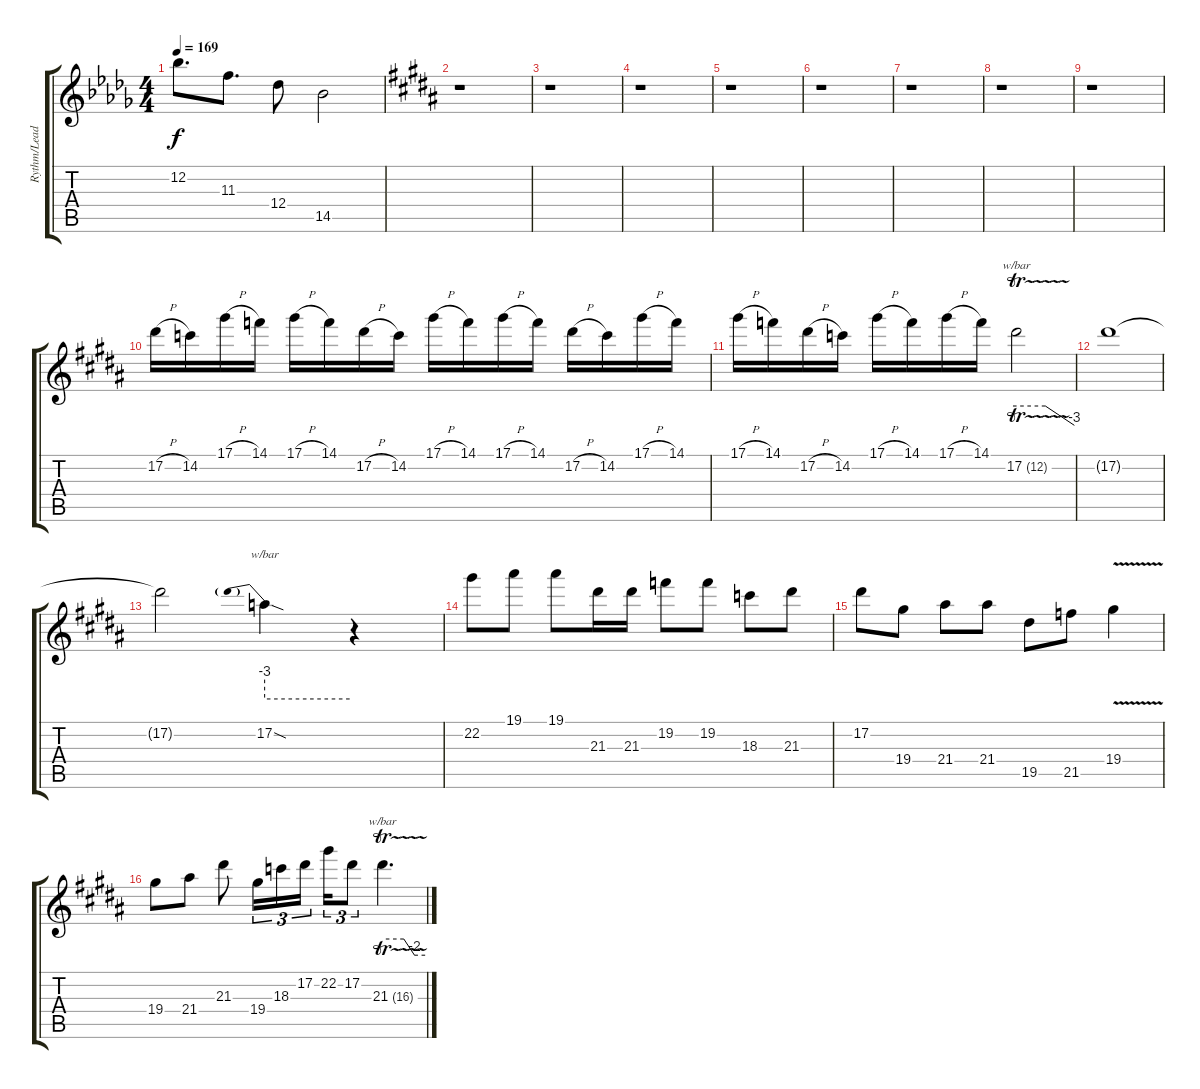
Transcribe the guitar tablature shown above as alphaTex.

\track ("Rythm/Lead 1" "Rythm/Lead") {instrument distortionguitar}
\staff {score tabs}
\tuning (Eb4 Bb3 Gb3 Db3 Ab2 Eb2) {hide}
\ts (4 4)
\tempo 169
\clef g2
\ks db
12.2.8{d dy f} 11.3.8{d} 12.4.8 14.5.2 |
\ks b
r.1 |
r.1 |
r.1 |
r.1 |
r.1 |
r.1 |
r.1 |
r.1 |
17.2{h}.16 14.2.16 17.1{h}.16 14.1.16 17.1{h}.16 14.1.16 17.2{h}.16 14.2.16 17.1{h}.16 14.1.16 17.1{h}.16 14.1.16 17.2{h}.16 14.2.16 17.1{h}.16 14.1.16 |
17.1{h}.16 14.1.16 17.2{h}.16 14.2.16 17.1{h}.16 14.1.16 17.1{h}.16 14.1.16 17.2{tr (12 16)}.2{tbe (custom default 0 0 30 0 60 -12)} |
17.2{t}.1 |
17.2{t}.2 17.2{sod}.4{tbe (predive default 0 -12 60 -12)} r.4 |
22.2.8 19.1.8 19.1.8 21.3.16 21.3.16 19.2.8 19.2.8 18.3.8 21.3.8 |
17.2.8 19.4.8 21.4.8 21.4.8 19.5.8 21.5.8 19.4{v}.4 |
19.4.8 21.4.8 21.3.8 19.4.16{tu (3 2)} 18.3.16{tu (3 2)} 17.2.16{tu (3 2)} 22.2.16{tu (3 2)} 17.2.8{tu (3 2)} 21.3{tr (16 16)}.4{d tbe (custom default 0 0 30 0 45 -8 60 -8)}
